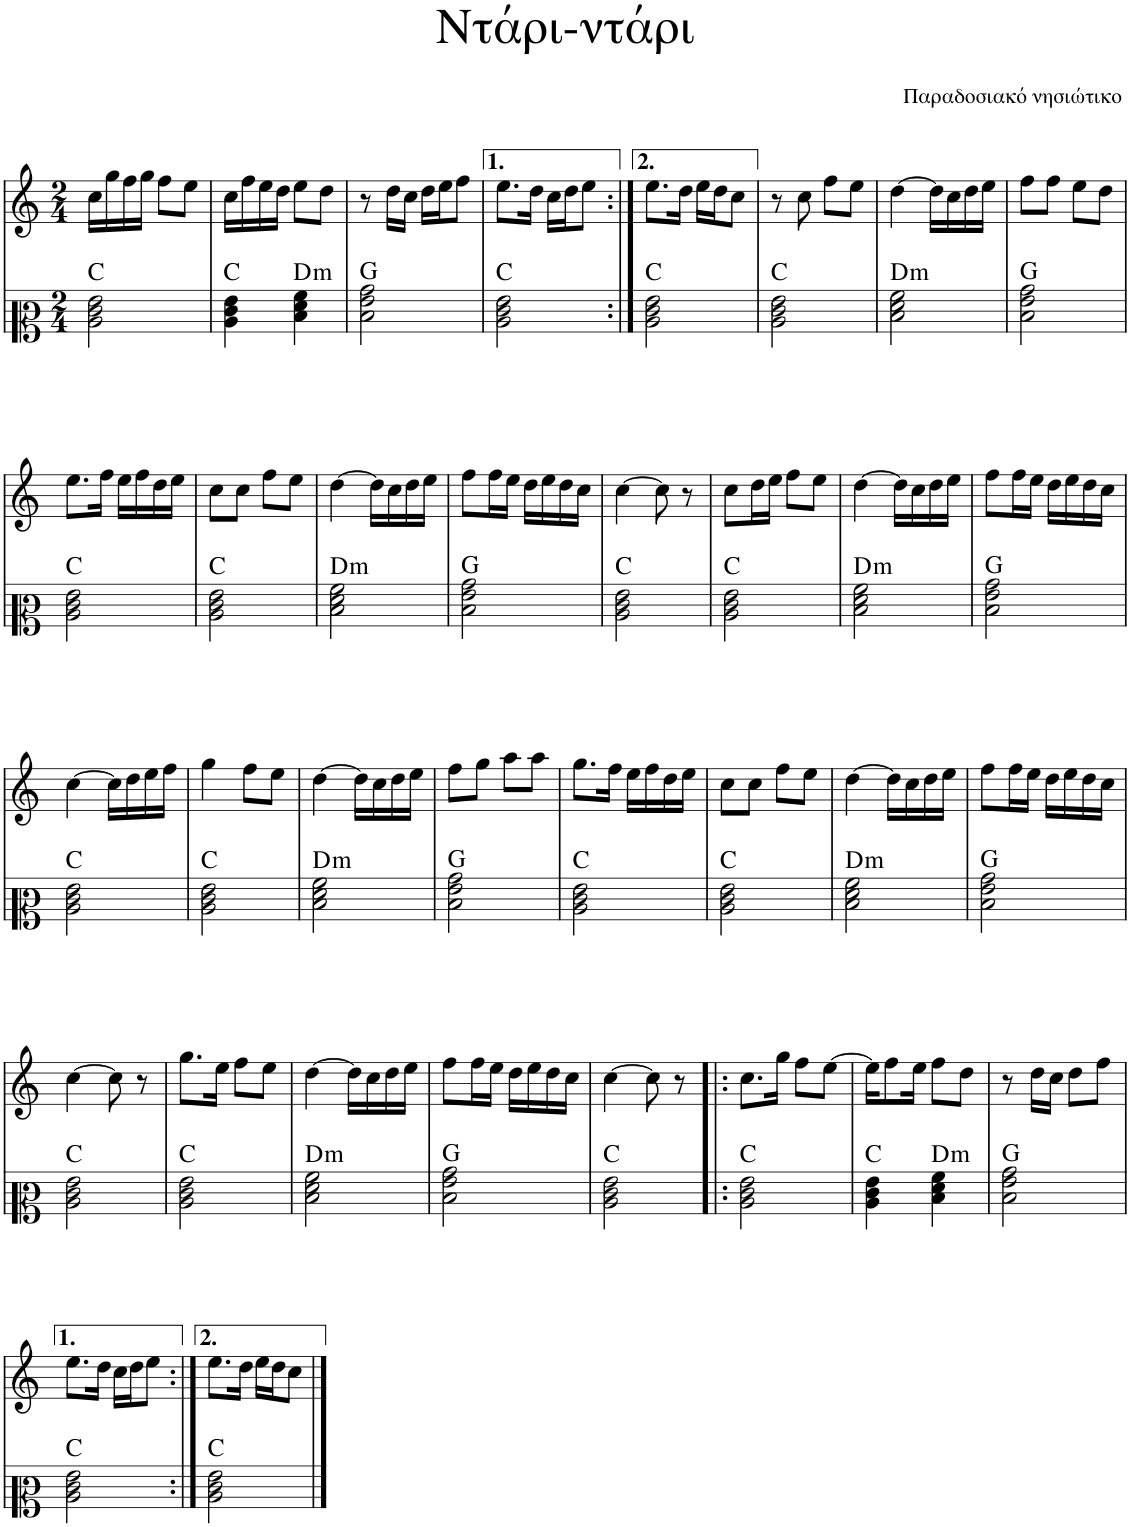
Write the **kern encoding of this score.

**kern	**harte	**kern
*part2	*part2	*part1
*staff2	*	*staff1
*I"Viola	*	*I"Viola
*I'Vla	*	*I'Vla
*clefC2	*	*clefG2
*Trd1c2	*	*Trd1c2
*k[]	*	*k[]
*M2/4	*	*M2/4
=1	=1	=1
2c\ 2e\ 2g\	C:maj	16cc\LL
.	.	16gg\
.	.	16ff\
.	.	16gg\JJ
.	.	8ff\L
.	.	8ee\J
=2	=2	=2
4c\ 4e\ 4g\	C:maj	16cc\LL
.	.	16ff\
.	.	16ee\
.	.	16dd\JJ
!	!LO:H:kt=m	!
4d\ 4f\ 4a\	D:min	8ee\L
.	.	8dd\J
=3	=3	=3
2d\ 2g\ 2b\	G:maj	8r
.	.	16dd\LL
.	.	16cc\JJ
.	.	16dd\LL
.	.	16ee\J
.	.	8ff\J
=4	=4	=4
2c\ 2e\ 2g\	C:maj	8.ee\L
.	.	16dd\Jk
.	.	16cc\LL
.	.	16dd\J
.	.	8ee\J
=5:|!	=5:|!	=5:|!
2c\ 2e\ 2g\	C:maj	8.ee\L
.	.	16dd\Jk
.	.	16ee\LL
.	.	16dd\J
.	.	8cc\J
=6	=6	=6
2c\ 2e\ 2g\	C:maj	8r
.	.	8cc\
.	.	8ff\L
.	.	8ee\J
=7	=7	=7
!	!LO:H:kt=m	!
2d\ 2f\ 2a\	D:min	[4dd\
.	.	16dd\LL]
.	.	16cc\
.	.	16dd\
.	.	16ee\JJ
=8	=8	=8
2d\ 2g\ 2b\	G:maj	8ff\L
.	.	8ff\J
.	.	8ee\L
.	.	8dd\J
!!LO:LB:g=z
=9	=9	=9
2c\ 2e\ 2g\	C:maj	8.ee\L
.	.	16ff\Jk
.	.	16ee\LL
.	.	16ff\
.	.	16dd\
.	.	16ee\JJ
=10	=10	=10
2c\ 2e\ 2g\	C:maj	8cc\L
.	.	8cc\J
.	.	8ff\L
.	.	8ee\J
=11	=11	=11
!	!LO:H:kt=m	!
2d\ 2f\ 2a\	D:min	[4dd\
.	.	16dd\LL]
.	.	16cc\
.	.	16dd\
.	.	16ee\JJ
=12	=12	=12
2d\ 2g\ 2b\	G:maj	8ff\L
.	.	16ff\L
.	.	16ee\JJ
.	.	16dd\LL
.	.	16ee\
.	.	16dd\
.	.	16cc\JJ
=13	=13	=13
2c\ 2e\ 2g\	C:maj	[4cc\
.	.	8cc\]
.	.	8r
=14	=14	=14
2c\ 2e\ 2g\	C:maj	8cc\L
.	.	16dd\L
.	.	16ee\JJ
.	.	8ff\L
.	.	8ee\J
=15	=15	=15
!	!LO:H:kt=m	!
2d\ 2f\ 2a\	D:min	[4dd\
.	.	16dd\LL]
.	.	16cc\
.	.	16dd\
.	.	16ee\JJ
=16	=16	=16
2d\ 2g\ 2b\	G:maj	8ff\L
.	.	16ff\L
.	.	16ee\JJ
.	.	16dd\LL
.	.	16ee\
.	.	16dd\
.	.	16cc\JJ
!!LO:LB:g=z
=17	=17	=17
2c\ 2e\ 2g\	C:maj	[4cc\
.	.	16cc\LL]
.	.	16dd\
.	.	16ee\
.	.	16ff\JJ
=18	=18	=18
2c\ 2e\ 2g\	C:maj	4gg\
.	.	8ff\L
.	.	8ee\J
=19	=19	=19
!	!LO:H:kt=m	!
2d\ 2f\ 2a\	D:min	[4dd\
.	.	16dd\LL]
.	.	16cc\
.	.	16dd\
.	.	16ee\JJ
=20	=20	=20
2d\ 2g\ 2b\	G:maj	8ff\L
.	.	8gg\J
.	.	8aa\L
.	.	8aa\J
=21	=21	=21
2c\ 2e\ 2g\	C:maj	8.gg\L
.	.	16ff\Jk
.	.	16ee\LL
.	.	16ff\
.	.	16dd\
.	.	16ee\JJ
=22	=22	=22
2c\ 2e\ 2g\	C:maj	8cc\L
.	.	8cc\J
.	.	8ff\L
.	.	8ee\J
=23	=23	=23
!	!LO:H:kt=m	!
2d\ 2f\ 2a\	D:min	[4dd\
.	.	16dd\LL]
.	.	16cc\
.	.	16dd\
.	.	16ee\JJ
=24	=24	=24
2d\ 2g\ 2b\	G:maj	8ff\L
.	.	16ff\L
.	.	16ee\JJ
.	.	16dd\LL
.	.	16ee\
.	.	16dd\
.	.	16cc\JJ
!!LO:LB:g=z
=25	=25	=25
2c\ 2e\ 2g\	C:maj	[4cc\
.	.	8cc\]
.	.	8r
=26	=26	=26
2c\ 2e\ 2g\	C:maj	8.gg\L
.	.	16ee\Jk
.	.	8ff\L
.	.	8ee\J
=27	=27	=27
!	!LO:H:kt=m	!
2d\ 2f\ 2a\	D:min	[4dd\
.	.	16dd\LL]
.	.	16cc\
.	.	16dd\
.	.	16ee\JJ
=28	=28	=28
2d\ 2g\ 2b\	G:maj	8ff\L
.	.	16ff\L
.	.	16ee\JJ
.	.	16dd\LL
.	.	16ee\
.	.	16dd\
.	.	16cc\JJ
=29	=29	=29
2c\ 2e\ 2g\	C:maj	[4cc\
.	.	8cc\]
.	.	8r
=30!|:	=30!|:	=30!|:
2c\ 2e\ 2g\	C:maj	8.cc\L
.	.	16gg\Jk
.	.	8ff\L
.	.	[8ee\J
=31	=31	=31
4c\ 4e\ 4g\	C:maj	16ee\KL]
.	.	8ff\
.	.	16ee\Jk
!	!LO:H:kt=m	!
4d\ 4f\ 4a\	D:min	8ff\L
.	.	8dd\J
=32	=32	=32
2d\ 2g\ 2b\	G:maj	8r
.	.	16dd\LL
.	.	16cc\JJ
.	.	8dd\L
.	.	8ff\J
!!LO:LB:g=z
=33	=33	=33
2c\ 2e\ 2g\	C:maj	8.ee\L
.	.	16dd\Jk
.	.	16cc\LL
.	.	16dd\J
.	.	8ee\J
=34:|!	=34:|!	=34:|!
2c\ 2e\ 2g\	C:maj	8.ee\L
.	.	16dd\Jk
.	.	16ee\LL
.	.	16dd\J
.	.	8cc\J
==	==	==
*-	*-	*-
